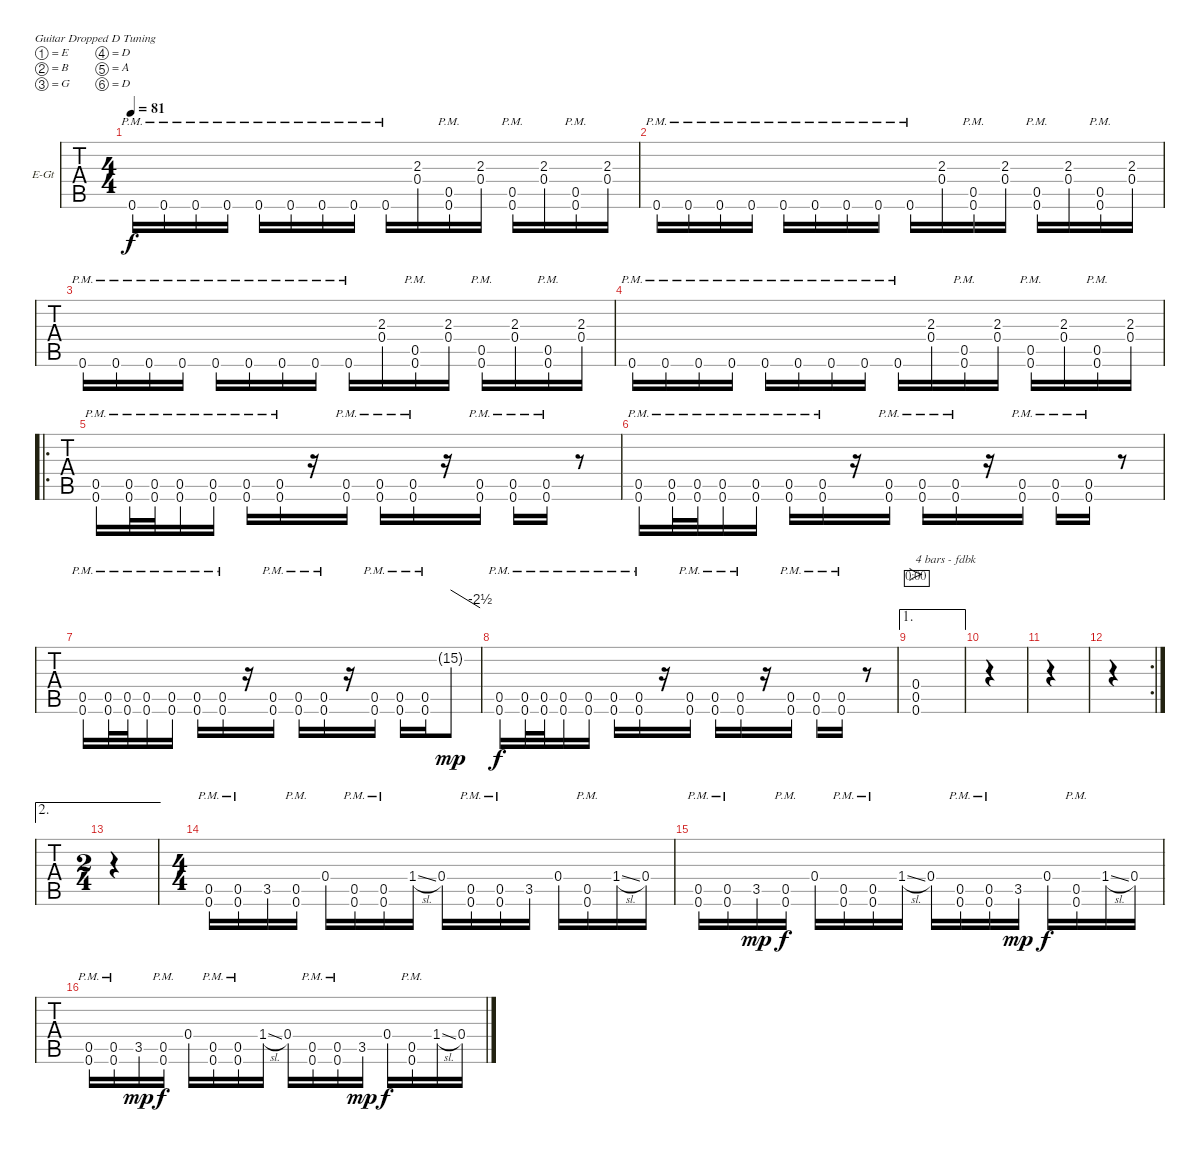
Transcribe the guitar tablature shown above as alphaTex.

\bracketExtendMode groupsimilarinstruments
\firstSystemTrackNameOrientation horizontal
\otherSystemsTrackNameOrientation horizontal
\track ("Electric Guitar 1" "E-Gt") {instrument distortionguitar}
\staff {tabs}
\tuning (E4 B3 G3 D3 A2 D2)
\ts (4 4)
\tempo 81
\clef g2
\ks c
0.6{pm}.16{dy f} 0.6{pm}.16 0.6{pm}.16 0.6{pm}.16 0.6{pm}.16 0.6{pm}.16 0.6{pm}.16 0.6{pm}.16 0.6{pm}.16 (0.4 2.3).16 (0.6{pm} 0.5{pm}).16 (0.4 2.3).16 (0.6{pm} 0.5{pm}).16 (0.4 2.3).16 (0.6{pm} 0.5{pm}).16 (0.4 2.3).16 |
0.6{pm}.16 0.6{pm}.16 0.6{pm}.16 0.6{pm}.16 0.6{pm}.16 0.6{pm}.16 0.6{pm}.16 0.6{pm}.16 0.6{pm}.16 (0.4 2.3).16 (0.6{pm} 0.5{pm}).16 (0.4 2.3).16 (0.6{pm} 0.5{pm}).16 (0.4 2.3).16 (0.6{pm} 0.5{pm}).16 (0.4 2.3).16 |
0.6{pm}.16 0.6{pm}.16 0.6{pm}.16 0.6{pm}.16 0.6{pm}.16 0.6{pm}.16 0.6{pm}.16 0.6{pm}.16 0.6{pm}.16 (0.4 2.3).16 (0.6{pm} 0.5{pm}).16 (0.4 2.3).16 (0.6{pm} 0.5{pm}).16 (0.4 2.3).16 (0.6{pm} 0.5{pm}).16 (0.4 2.3).16 |
0.6{pm}.16 0.6{pm}.16 0.6{pm}.16 0.6{pm}.16 0.6{pm}.16 0.6{pm}.16 0.6{pm}.16 0.6{pm}.16 0.6{pm}.16 (0.4 2.3).16 (0.6{pm} 0.5{pm}).16 (0.4 2.3).16 (0.6{pm} 0.5{pm}).16 (0.4 2.3).16 (0.6{pm} 0.5{pm}).16 (0.4 2.3).16 |
\ro
(0.6{pm} 0.5{pm}).16 (0.6{pm} 0.5{pm}).32 (0.6{pm} 0.5{pm}).32 (0.6{pm} 0.5{pm}).16 (0.6{pm} 0.5{pm}).16 (0.6{pm} 0.5{pm}).16 (0.6{pm} 0.5{pm}).16 r.16 (0.6{pm} 0.5{pm}).16 (0.6{pm} 0.5{pm}).16 (0.6{pm} 0.5{pm}).16 r.16 (0.6{pm} 0.5{pm}).16 (0.6{pm} 0.5{pm}).16 (0.6{pm} 0.5{pm}).16 r.8 |
(0.6{pm} 0.5{pm}).16 (0.6{pm} 0.5{pm}).32 (0.6{pm} 0.5{pm}).32 (0.6{pm} 0.5{pm}).16 (0.6{pm} 0.5{pm}).16 (0.6{pm} 0.5{pm}).16 (0.6{pm} 0.5{pm}).16 r.16 (0.6{pm} 0.5{pm}).16 (0.6{pm} 0.5{pm}).16 (0.6{pm} 0.5{pm}).16 r.16 (0.6{pm} 0.5{pm}).16 (0.6{pm} 0.5{pm}).16 (0.6{pm} 0.5{pm}).16 r.8 |
(0.6{pm} 0.5{pm}).16 (0.6{pm} 0.5{pm}).32 (0.6{pm} 0.5{pm}).32 (0.6{pm} 0.5{pm}).16 (0.6{pm} 0.5{pm}).16 (0.6{pm} 0.5{pm}).16 (0.6{pm} 0.5{pm}).16 r.16 (0.6{pm} 0.5{pm}).16 (0.6{pm} 0.5{pm}).16 (0.6{pm} 0.5{pm}).16 r.16 (0.6{pm} 0.5{pm}).16 (0.6{pm} 0.5{pm}).16 (0.6{pm} 0.5{pm}).16 15.2{g}.8{tbe (dive default 0 0 60 -10) dy mp} |
\scale
0.717073 (0.6{pm} 0.5{pm}).16{dy f} (0.6{pm} 0.5{pm}).32 (0.6{pm} 0.5{pm}).32 (0.6{pm} 0.5{pm}).16 (0.6{pm} 0.5{pm}).16 (0.6{pm} 0.5{pm}).16 (0.6{pm} 0.5{pm}).16 r.16 (0.6{pm} 0.5{pm}).16 (0.6{pm} 0.5{pm}).16 (0.6{pm} 0.5{pm}).16 r.16 (0.6{pm} 0.5{pm}).16 (0.6{pm} 0.5{pm}).16 (0.6{pm} 0.5{pm}).16 r.8 |
\ae 1
\scale
0.150037 (0.6 0.5 0.4).1{fo txt "4 bars - fdbk" timer} |
\scale
0.132976 |
|
\rc 2
|
\ae 2
\ts (2 4)
|
\ts (4 4)
(0.6{pm} 0.5{pm}).16 (0.6{pm} 0.5{pm}).16 3.5.16 (0.6{pm} 0.5{pm}).16 0.4.16 (0.5{pm} 0.6{pm}).16 (0.6{pm} 0.5{pm}).16 1.4{sl}.16 0.4.16 (0.6{pm} 0.5{pm}).16 (0.6{pm} 0.5{pm}).16 3.5.16 0.4.16 (0.6{pm} 0.5{pm}).16 1.4{sl}.16 0.4.16 |
(0.6{pm} 0.5{pm}).16 (0.6{pm} 0.5{pm}).16 3.5.16{dy mp} (0.6{pm} 0.5{pm}).16{dy f} 0.4.16 (0.5{pm} 0.6{pm}).16 (0.6{pm} 0.5{pm}).16 1.4{sl}.16 0.4.16 (0.6{pm} 0.5{pm}).16 (0.6{pm} 0.5{pm}).16 3.5.16{dy mp} 0.4.16{dy f} (0.6{pm} 0.5{pm}).16 1.4{sl}.16 0.4.16 |
(0.6{pm} 0.5{pm}).16 (0.6{pm} 0.5{pm}).16 3.5.16{dy mp} (0.6{pm} 0.5{pm}).16{dy f} 0.4.16 (0.5{pm} 0.6{pm}).16 (0.6{pm} 0.5{pm}).16 1.4{sl}.16 0.4.16 (0.6{pm} 0.5{pm}).16 (0.6{pm} 0.5{pm}).16 3.5.16{dy mp} 0.4.16{dy f} (0.6{pm} 0.5{pm}).16 1.4{sl}.16 0.4.16
